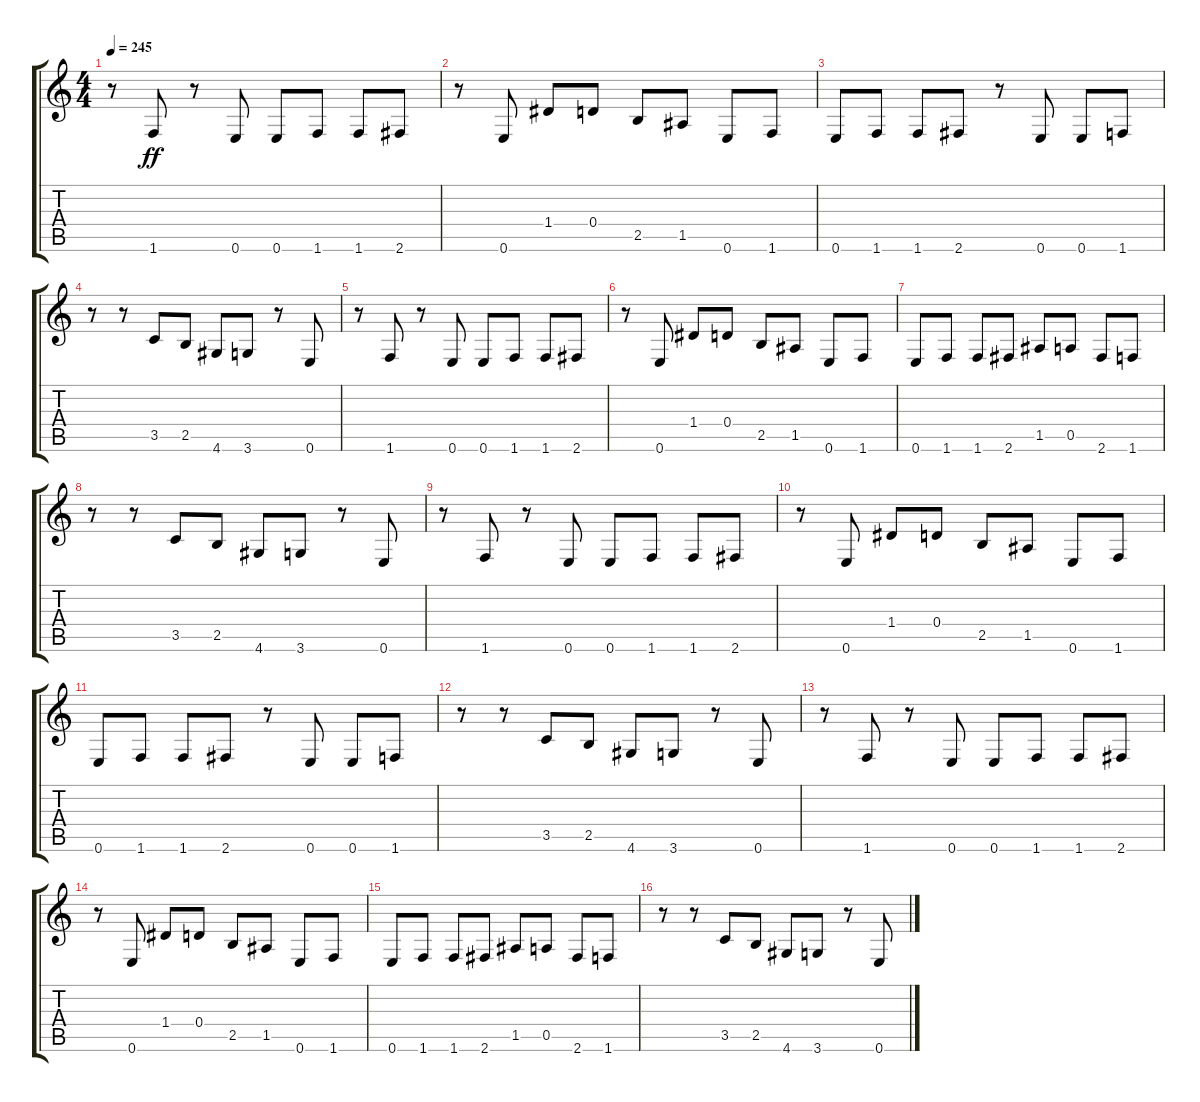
\track "" {instrument distortionguitar}
\staff {score tabs}
\tuning (E4 B3 G3 D3 A2 E2) {hide}
\ts (4 4)
\tempo 245
\clef g2
\ks c
r.8{dy ff} 1.6.8 r.8 0.6.8 0.6.8 1.6.8 1.6.8 2.6.8 |
r.8 0.6.8 1.4.8 0.4.8 2.5.8 1.5.8 0.6.8 1.6.8 |
0.6.8 1.6.8 1.6.8 2.6.8 r.8 0.6.8 0.6.8 1.6.8 |
r.8 r.8 3.5.8 2.5.8 4.6.8 3.6.8 r.8 0.6.8 |
r.8 1.6.8 r.8 0.6.8 0.6.8 1.6.8 1.6.8 2.6.8 |
r.8 0.6.8 1.4.8 0.4.8 2.5.8 1.5.8 0.6.8 1.6.8 |
0.6.8 1.6.8 1.6.8 2.6.8 1.5.8 0.5.8 2.6.8 1.6.8 |
r.8 r.8 3.5.8 2.5.8 4.6.8 3.6.8 r.8 0.6.8 |
r.8 1.6.8 r.8 0.6.8 0.6.8 1.6.8 1.6.8 2.6.8 |
r.8 0.6.8 1.4.8 0.4.8 2.5.8 1.5.8 0.6.8 1.6.8 |
0.6.8 1.6.8 1.6.8 2.6.8 r.8 0.6.8 0.6.8 1.6.8 |
r.8 r.8 3.5.8 2.5.8 4.6.8 3.6.8 r.8 0.6.8 |
r.8 1.6.8 r.8 0.6.8 0.6.8 1.6.8 1.6.8 2.6.8 |
r.8 0.6.8 1.4.8 0.4.8 2.5.8 1.5.8 0.6.8 1.6.8 |
0.6.8 1.6.8 1.6.8 2.6.8 1.5.8 0.5.8 2.6.8 1.6.8 |
r.8 r.8 3.5.8 2.5.8 4.6.8 3.6.8 r.8 0.6.8
